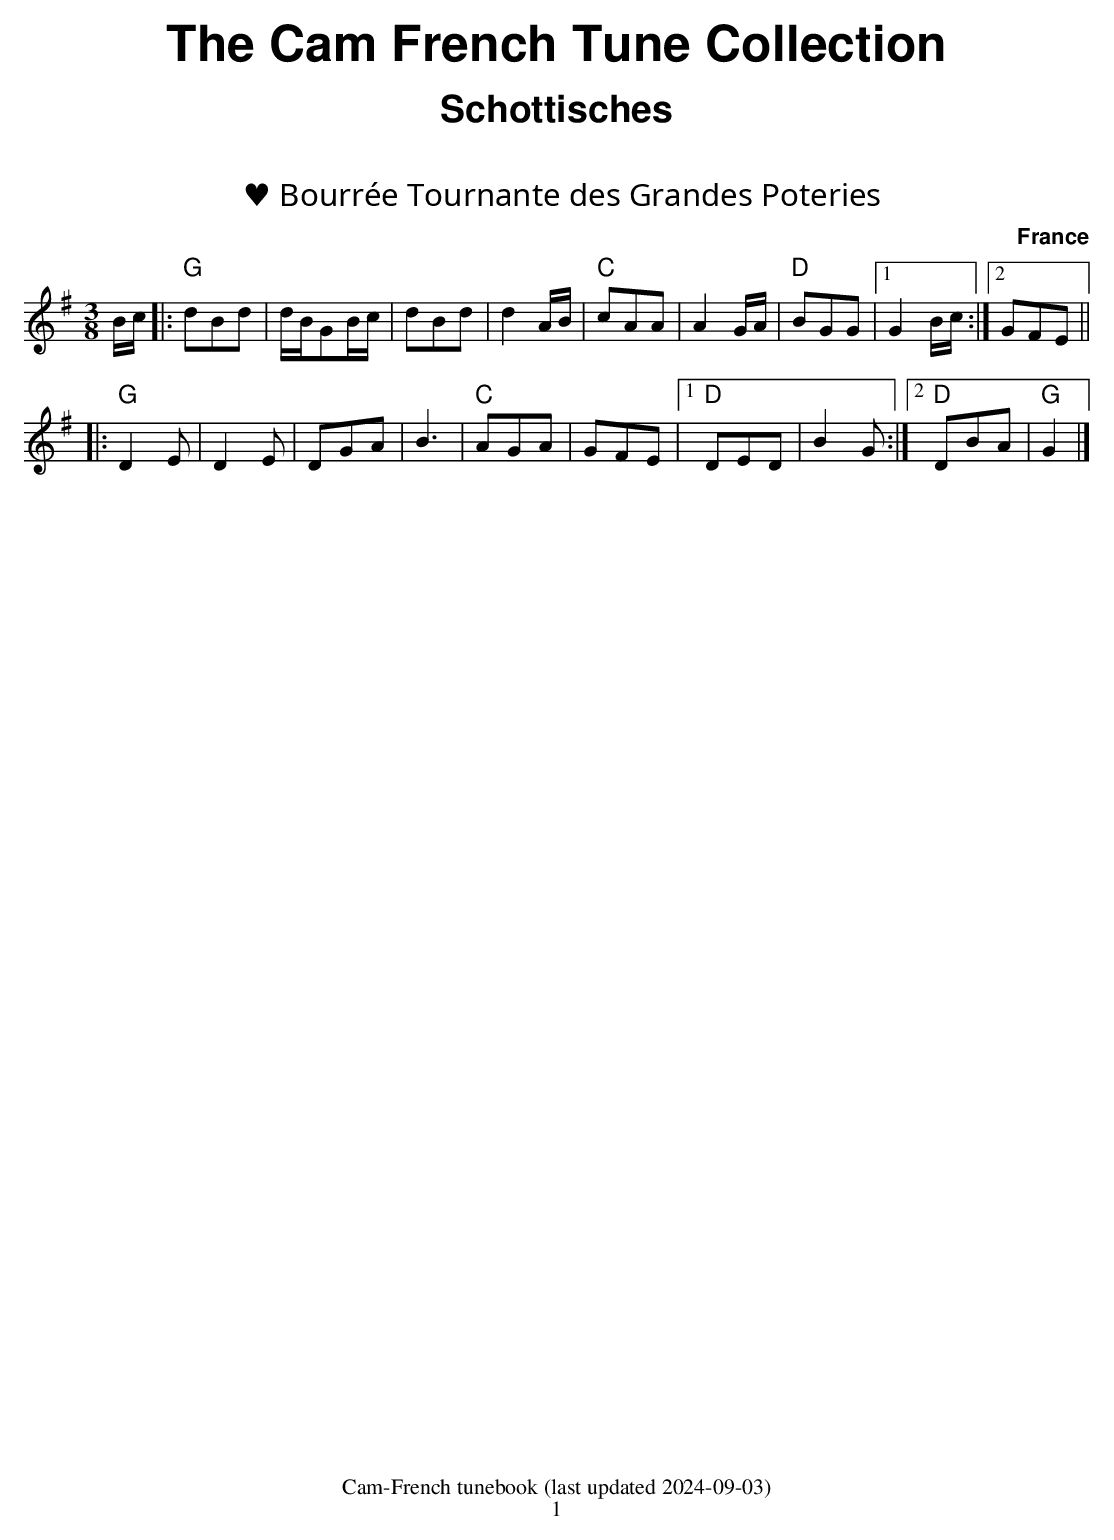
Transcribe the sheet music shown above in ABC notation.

X:1
T:♥ Bourrée Tournante des Grandes Poteries
O:France
M:3/8
L:1/8
K:G
B/c/|:"G"dBd |d/B/GB/c/|dBd|d2 A/B/|"C"cAA|A2 G/A/|"D"BGG|1 G2 B/c/:|2 GFE||
|:"G"D2E|D2E|DGA|B3|"C"AGA|GFE|1 "D"DED|B2G:|2 "D"DBA|"G"G2|]
